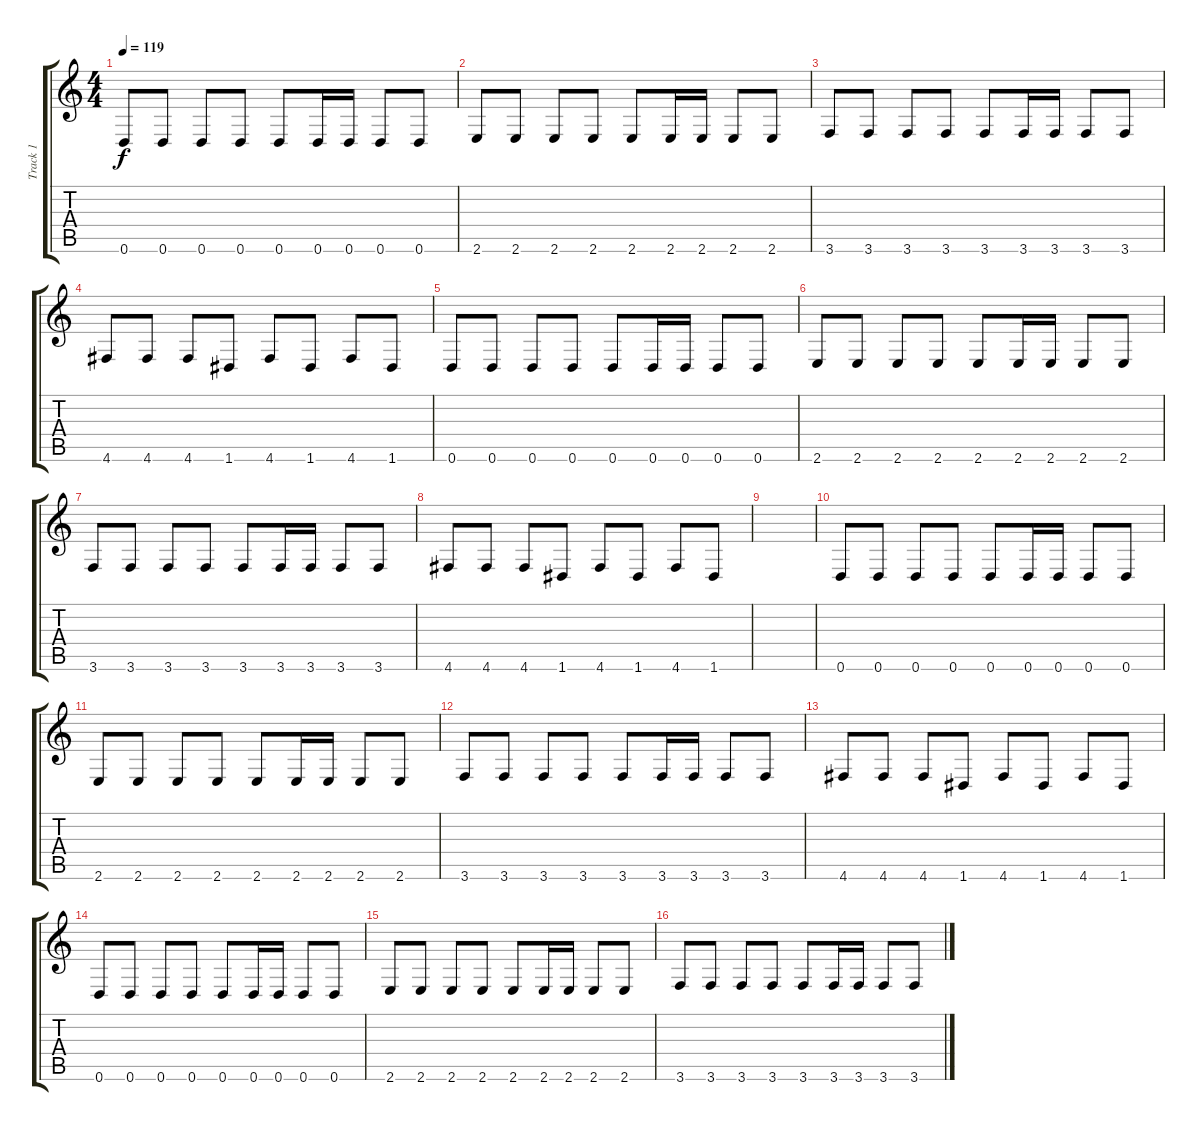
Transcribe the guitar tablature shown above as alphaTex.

\track ("Track 1" "Track 1") {instrument distortionguitar}
\staff {score tabs}
\tuning (E4 B3 G3 D3 A2 D2) {hide}
\ts (4 4)
\tempo 119
\clef g2
\ks c
0.6.8{dy f instrument distortionguitar} 0.6.8 0.6.8 0.6.8 0.6.8 0.6.16 0.6.16 0.6.8 0.6.8 |
2.6.8 2.6.8 2.6.8 2.6.8 2.6.8 2.6.16 2.6.16 2.6.8 2.6.8 |
3.6.8 3.6.8 3.6.8 3.6.8 3.6.8 3.6.16 3.6.16 3.6.8 3.6.8 |
4.6.8 4.6.8 4.6.8 1.6.8 4.6.8 1.6.8 4.6.8 1.6.8 |
0.6.8{instrument distortionguitar} 0.6.8 0.6.8 0.6.8 0.6.8 0.6.16 0.6.16 0.6.8 0.6.8 |
2.6.8 2.6.8 2.6.8 2.6.8 2.6.8 2.6.16 2.6.16 2.6.8 2.6.8 |
3.6.8 3.6.8 3.6.8 3.6.8 3.6.8 3.6.16 3.6.16 3.6.8 3.6.8 |
4.6.8 4.6.8 4.6.8 1.6.8 4.6.8 1.6.8 4.6.8 1.6.8 |
|
0.6.8{instrument distortionguitar} 0.6.8 0.6.8 0.6.8 0.6.8 0.6.16 0.6.16 0.6.8 0.6.8 |
2.6.8 2.6.8 2.6.8 2.6.8 2.6.8 2.6.16 2.6.16 2.6.8 2.6.8 |
3.6.8 3.6.8 3.6.8 3.6.8 3.6.8 3.6.16 3.6.16 3.6.8 3.6.8 |
4.6.8 4.6.8 4.6.8 1.6.8 4.6.8 1.6.8 4.6.8 1.6.8 |
0.6.8{instrument distortionguitar} 0.6.8 0.6.8 0.6.8 0.6.8 0.6.16 0.6.16 0.6.8 0.6.8 |
2.6.8 2.6.8 2.6.8 2.6.8 2.6.8 2.6.16 2.6.16 2.6.8 2.6.8 |
3.6.8 3.6.8 3.6.8 3.6.8 3.6.8 3.6.16 3.6.16 3.6.8 3.6.8
